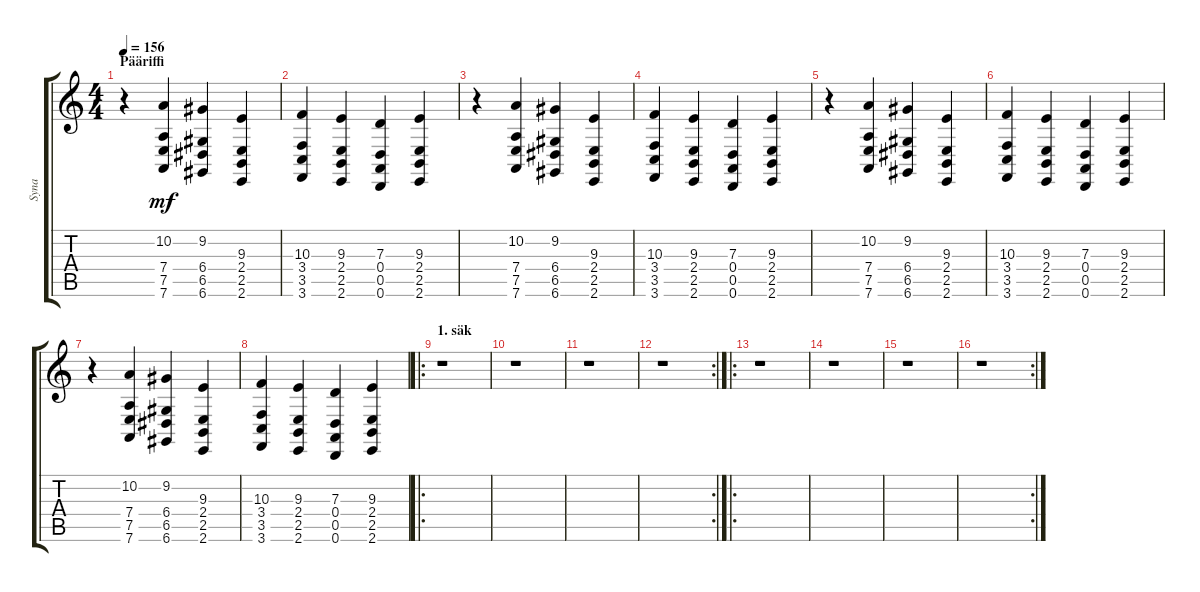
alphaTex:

\track ("Syna" "Syna") {instrument stringensemble1}
\staff {score tabs}
\tuning (E4 B3 G3 D3 A2 D2) {hide}
\ts (4 4)
\section ("" "Pääriffi")
\tempo 156
\clef g2
\ks c
r.4{dy mf} (10.2 7.4 7.5 7.6).4 (9.2 6.4 6.5 6.6).4 (9.3 2.4 2.5 2.6).4 |
(10.3 3.4 3.5 3.6).4 (9.3 2.4 2.5 2.6).4 (7.3 0.4 0.5 0.6).4 (9.3 2.4 2.5 2.6).4 |
r.4 (10.2 7.4 7.5 7.6).4 (9.2 6.4 6.5 6.6).4 (9.3 2.4 2.5 2.6).4 |
(10.3 3.4 3.5 3.6).4 (9.3 2.4 2.5 2.6).4 (7.3 0.4 0.5 0.6).4 (9.3 2.4 2.5 2.6).4 |
r.4 (10.2 7.4 7.5 7.6).4 (9.2 6.4 6.5 6.6).4 (9.3 2.4 2.5 2.6).4 |
(10.3 3.4 3.5 3.6).4 (9.3 2.4 2.5 2.6).4 (7.3 0.4 0.5 0.6).4 (9.3 2.4 2.5 2.6).4 |
r.4 (10.2 7.4 7.5 7.6).4 (9.2 6.4 6.5 6.6).4 (9.3 2.4 2.5 2.6).4 |
(10.3 3.4 3.5 3.6).4 (9.3 2.4 2.5 2.6).4 (7.3 0.4 0.5 0.6).4 (9.3 2.4 2.5 2.6).4 |
\ro
\section ("" "1. säk")
r.1 |
r.1 |
r.1 |
\rc 2
r.1 |
\ro
r.1 |
r.1 |
r.1 |
\rc 2
r.1
